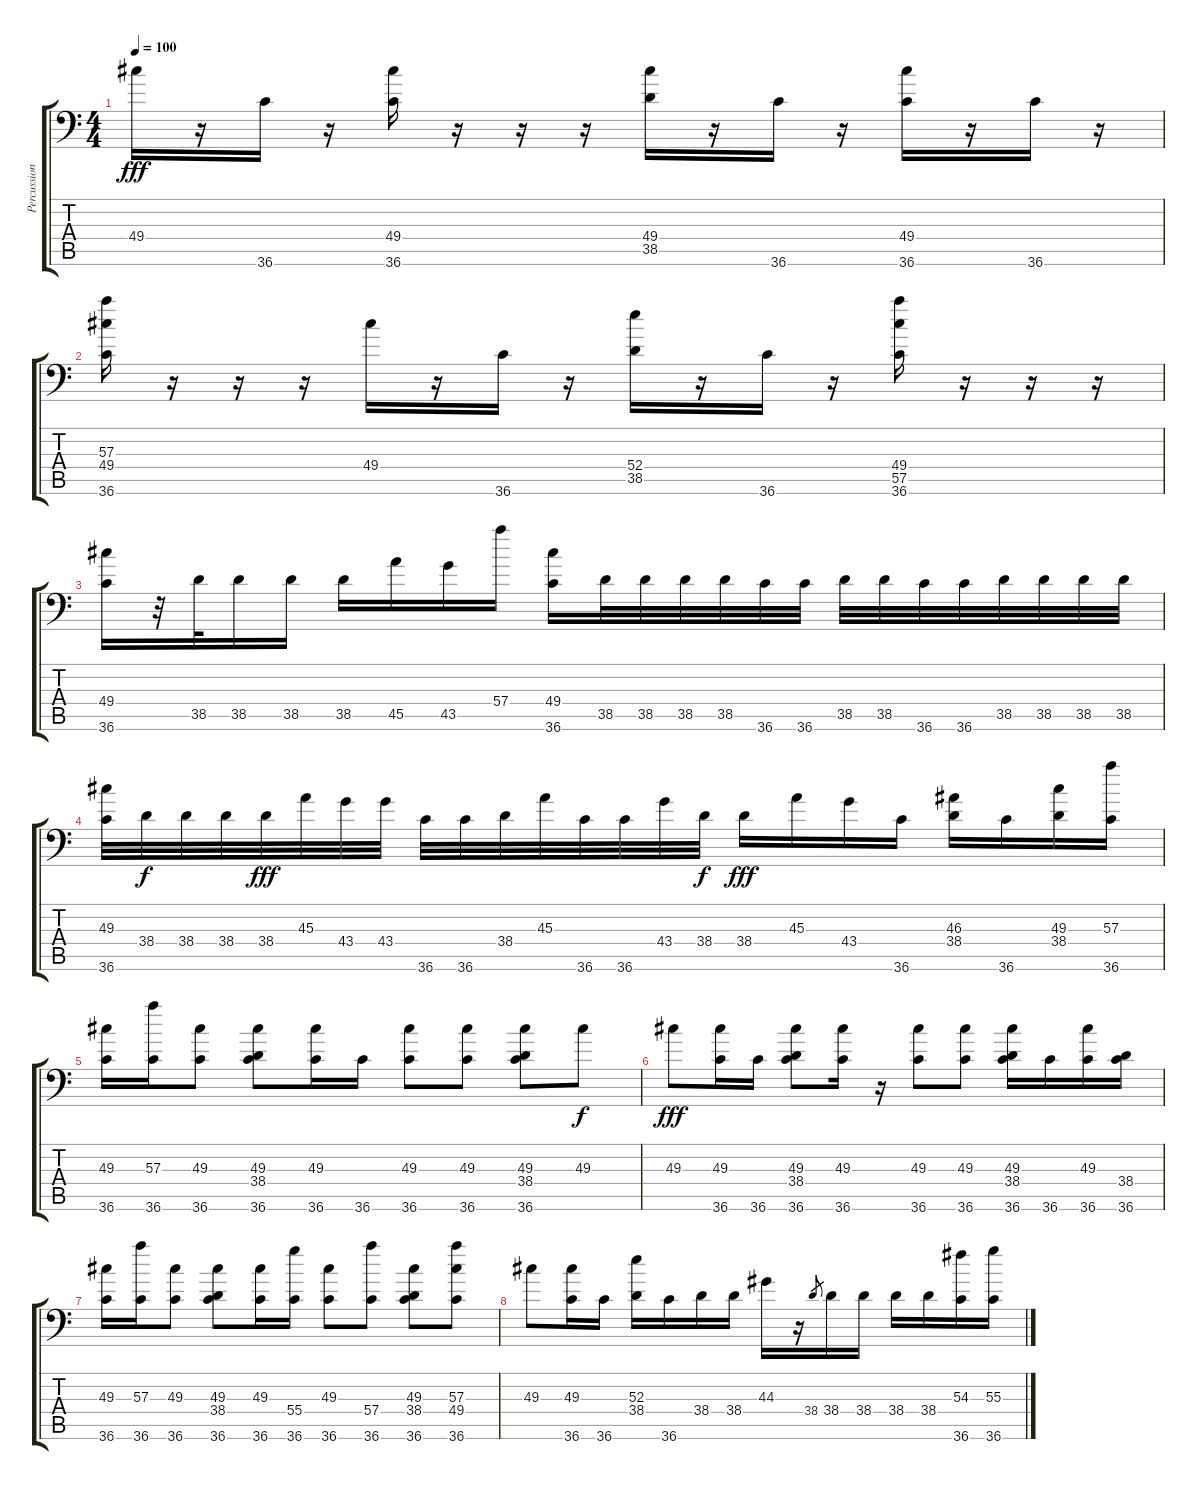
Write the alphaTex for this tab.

\track ("Percussion" "Percussion") {instrument acousticgrandpiano}
\staff {score tabs}
\tuning (C-1 C-1 C-1 C-1 C-1 C-1) {hide}
\ts (4 4)
\tempo 100
\clef f4
\ks c
49.4.16{dy fff} r.16 36.6.16 r.16 (49.4 36.6).16 r.16 r.16 r.16 (49.4 38.5).16 r.16 36.6.16 r.16 (49.4 36.6).16 r.16 36.6.16 r.16 |
(57.3 49.4 36.6).16 r.16 r.16 r.16 49.4.16 r.16 36.6.16 r.16 (52.4 38.5).16 r.16 36.6.16 r.16 (49.4 57.5 36.6).16 r.16 r.16 r.16 |
(49.4 36.6).16 r.32 38.5.32 38.5.16 38.5.16 38.5.16 45.5.16 43.5.16 57.4.16 (49.4 36.6).16 38.5.32 38.5.32 38.5.32 38.5.32 36.6.32 36.6.32 38.5.32 38.5.32 36.6.32 36.6.32 38.5.32 38.5.32 38.5.32 38.5.32 |
(49.3 36.6).32 38.4.32{dy f} 38.4.32 38.4.32 38.4.32{dy fff} 45.3.32 43.4.32 43.4.32 36.6.32 36.6.32 38.4.32 45.3.32 36.6.32 36.6.32 43.4.32 38.4.32{dy f} 38.4.16{dy fff} 45.3.16 43.4.16 36.6.16 (46.3 38.4).16 36.6.16 (49.3 38.4).16 (57.3 36.6).16 |
(49.3 36.6).16 (57.3 36.6).16 (49.3 36.6).8 (49.3 38.4 36.6).8 (49.3 36.6).16 36.6.16 (49.3 36.6).8 (49.3 36.6).8 (49.3 38.4 36.6).8 49.3.8{dy f} |
49.3.8{dy fff} (49.3 36.6).16 36.6.16 (49.3 38.4 36.6).8 (49.3 36.6).16 r.16 (49.3 36.6).8 (49.3 36.6).8 (49.3 38.4 36.6).16 36.6.16 (49.3 36.6).16 (38.4 36.6).16 |
(49.3 36.6).16 (57.3 36.6).16 (49.3 36.6).8 (49.3 38.4 36.6).8 (49.3 36.6).16 (55.4 36.6).16 (49.3 36.6).8 (57.4 36.6).8 (49.3 38.4 36.6).8 (57.3 49.4 36.6).8 |
49.3.8 (49.3 36.6).16 36.6.16 (52.3 38.4).16 36.6.16 38.4.16 38.4.16 44.3.16 r.16 38.4.8{gr} 38.4.16 38.4.16 38.4.16 38.4.16 (54.3 36.6).16 (55.3 36.6).16
